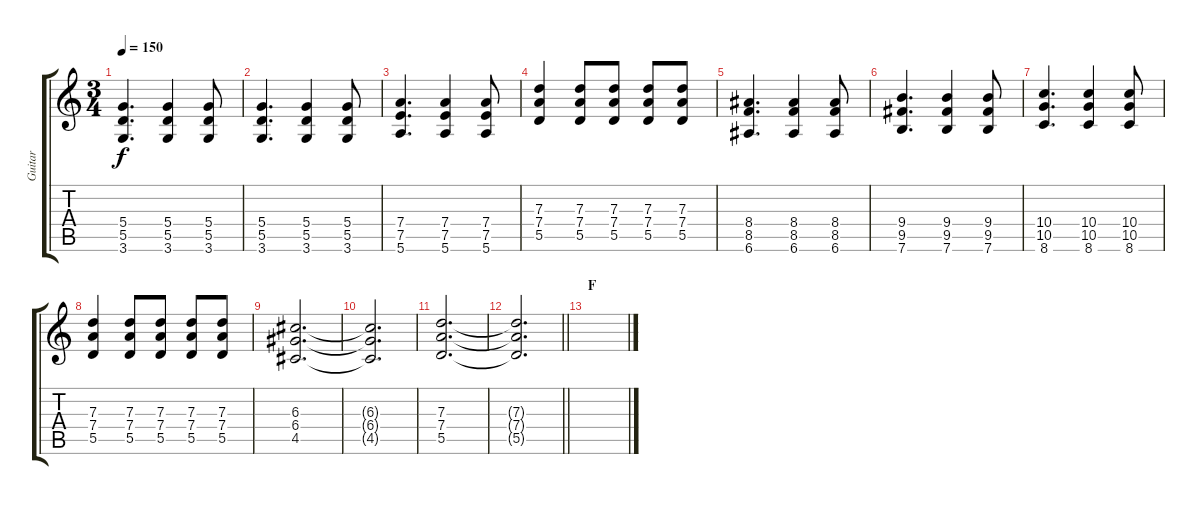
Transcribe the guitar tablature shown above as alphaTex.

\track ("Guitar" "Guitar") {instrument overdrivenguitar}
\staff {score tabs}
\tuning (E4 B3 G3 D3 A2 E2) {hide}
\ts (3 4)
\section ("" "")
\tempo 150
\clef g2
\ks c
(5.4 5.5 3.6).4{d dy f} (5.4 5.5 3.6).4 (5.4 5.5 3.6).8 |
(5.4 5.5 3.6).4{d} (5.4 5.5 3.6).4 (5.4 5.5 3.6).8 |
(7.4 7.5 5.6).4{d} (7.4 7.5 5.6).4 (7.4 7.5 5.6).8 |
(7.3 7.4 5.5).4 (7.3 7.4 5.5).8 (7.3 7.4 5.5).8 (7.3 7.4 5.5).8 (7.3 7.4 5.5).8 |
(8.4 8.5 6.6).4{d} (8.4 8.5 6.6).4 (8.4 8.5 6.6).8 |
(9.4 9.5 7.6).4{d} (9.4 9.5 7.6).4 (9.4 9.5 7.6).8 |
(10.4 10.5 8.6).4{d} (10.4 10.5 8.6).4 (10.4 10.5 8.6).8 |
(7.3 7.4 5.5).4 (7.3 7.4 5.5).8 (7.3 7.4 5.5).8 (7.3 7.4 5.5).8 (7.3 7.4 5.5).8 |
(6.3 6.4 4.5).2{d} |
(6.3{t} 6.4{t} 4.5{t}).2{d} |
(7.3 7.4 5.5).2{d} |
\barLineRight lightlight
(7.3{t} 7.4{t} 5.5{t}).2{d} |
\section ("" "F")
